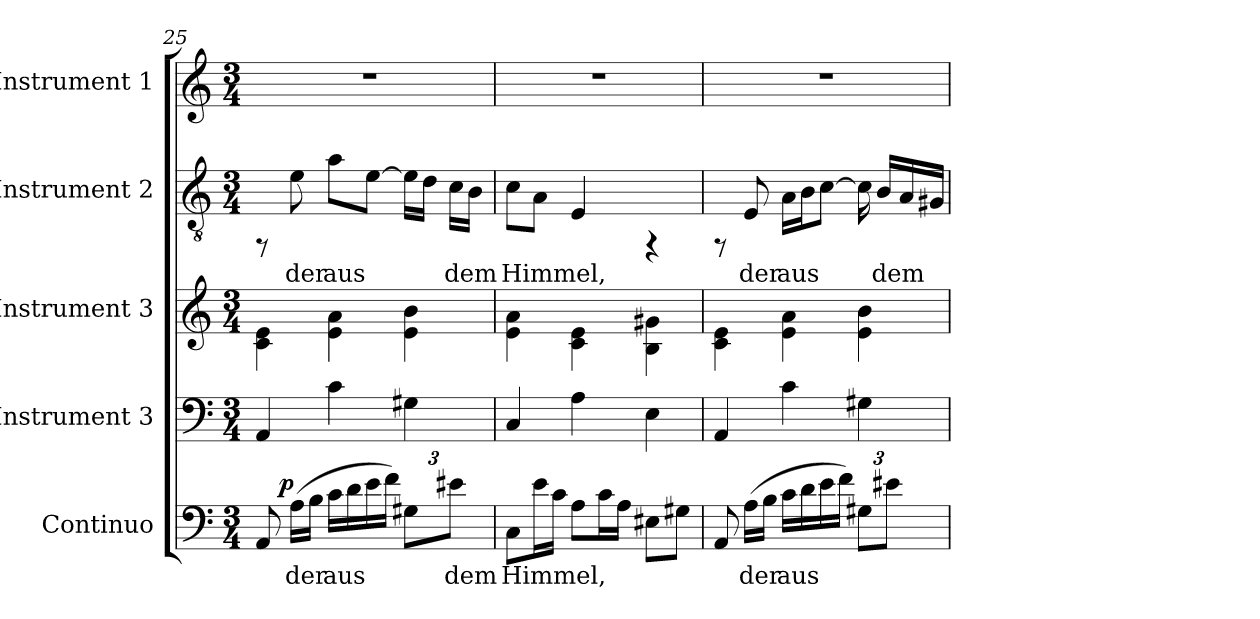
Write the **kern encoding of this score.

**kern	**text	**dynam	**kern	**kern	**kern	**text	**kern
*part5	*part5	*part5	*part4	*part3	*part2	*part2	*part1
*staff5	*staff5	*staff5	*staff4	*staff3	*staff2	*staff2	*staff1
*I"Continuo	*	*	*I"Instrument 3	*I"Instrument 3	*I"Instrument 2	*	*I"Instrument 1
*clefF4	*	*	*clefF4	*clefG2	*clefGv2	*	*clefG2
*k[]	*	*	*k[]	*k[]	*k[]	*	*k[]
*C:	*	*	*C:	*C:	*C:	*	*C:
*M3/4	*	*	*M3/4	*M3/4	*M3/4	*	*M3/4
=25	=25	=25	=25	=25	=25	=25	=25
!	!LO:LY:a	!	!	!	!	!	!
*^	*	*	*	*	*	*	*
8AA/	16.ryy	.	.	4AA/	4c\ 4e\	8rFF	.	2.r
!	!	!	!LO:DY:a	!	!	!	!	!
.	2ryy	.	p	.	.	.	.	.
!	!	!LO:LY:a	!	!	!	!	!LO:LY:b	!
(>16A\L	.	der	.	.	.	8e\	der	.
!	!	!LO:LY:a	!	!	!	!	!	!
16B\J	.	.	.	.	.	.	.	.
!	!	!LO:LY:a	!	!	!	!	!LO:LY:b	!
16c\L	.	aus	.	4c\	4e\ 4a\	8a\L	aus	.
!	!	!LO:LY:a	!	!	!	!	!	!
16d\	.	.	.	.	.	.	.	.
!	!	!LO:LY:a	!	!	!	!	!LO:LY:b	!
16e\	.	.	.	.	.	[>8e\J	.	.
!	!	!LO:LY:a	!	!	!	!	!	!
16f\J)	.	.	.	.	.	.	.	.
*Xbrackettup	*	*	*	*	*	*	*	*
!	!	!LO:LY:a	!	!	!	!	!LO:LY:b	!
12G#X<\L	.	.	.	4G#X\	4e\ 4b\	16e\L]	.	.
!	!	!	!	!	!	!	!LO:LY:b	!
.	.	.	.	.	.	16d\J	.	.
24ryy	.	.	.	.	.	.	.	.
.	8ryy	.	.	.	.	.	.	.
!	!	!LO:LY:a	!	!	!	!	!LO:LY:b	!
12e#\J	.	dem	.	.	.	16c\L	dem	.
!	!	!	!	!	!	!	!LO:LY:b	!
.	.	.	.	.	.	16B\J	.	.
24ryy	.	.	.	.	.	.	.	.
.	32ryy	.	.	.	.	.	.	.
=26	=26	=26	=26	=26	=26	=26	=26	=26
!	!	!LO:LY:a	!	!	!	!	!LO:LY:b	!
*v	*v	*	*	*	*	*	*	*
8C\L	Himmel,	.	4C/	4e\ 4a\	8c\L	Himmel,	2.r
!	!LO:LY:a	!	!	!	!	!LO:LY:b	!
16e\	.	.	.	.	8A\J	.	.
!	!LO:LY:a	!	!	!	!	!	!
16c\J	.	.	.	.	.	.	.
!	!LO:LY:a	!	!	!	!	!LO:LY:b	!
8A\L	.	.	4A\	4c\ 4e\	4E/	.	.
!	!LO:LY:a	!	!	!	!	!	!
16c\	.	.	.	.	.	.	.
!	!LO:LY:a	!	!	!	!	!	!
16A\J	.	.	.	.	.	.	.
!	!LO:LY:a	!	!	!	!	!	!
8E#\L	.	.	4E\	4B\ 4g#X\	4rFF	.	.
!	!LO:LY:a	!	!	!	!	!	!
8G#X\J	.	.	.	.	.	.	.
!!LO:LB:g=z
=27	=27	=27	=27	=27	=27	=27	=27
!	!LO:LY:a	!	!	!	!	!	!
8AA/	.	.	4AA/	4c\ 4e\	8rFF	.	2.r
!	!LO:LY:a	!	!	!	!	!LO:LY:b	!
(>16A\L	der	.	.	.	8E/	der	.
!	!LO:LY:a	!	!	!	!	!	!
16B\J	.	.	.	.	.	.	.
!	!LO:LY:a	!	!	!	!	!LO:LY:b	!
16c\L	aus	.	4c\	4e\ 4a\	16A\L	aus	.
!	!LO:LY:a	!	!	!	!	!LO:LY:b	!
16d\	.	.	.	.	16B\	.	.
!	!LO:LY:a	!	!	!	!	!LO:LY:b	!
16e\	.	.	.	.	[>8c\J	.	.
!	!LO:LY:a	!	!	!	!	!	!
16f\J)	.	.	.	.	.	.	.
!	!LO:LY:a	!	!	!	!	!LO:LY:b	!
12G#X<\L	.	.	4G#X\	4b\ 4e\	16c\]	.	.
!	!	!	!	!	!	!LO:LY:b	!
.	.	.	.	.	16B/L	dem	.
!	!LO:LY:a	!	!	!	!	!	!
12e#\J	.	.	.	.	.	.	.
!	!	!	!	!	!	!LO:LY:b	!
.	.	.	.	.	16A/	.	.
12ryy	.	.	.	.	.	.	.
!	!	!	!	!	!	!LO:LY:b	!
.	.	.	.	.	16G#X/J	.	.
=	=	=	=	=	=	=	=
*-	*-	*-	*-	*-	*-	*-	*-
